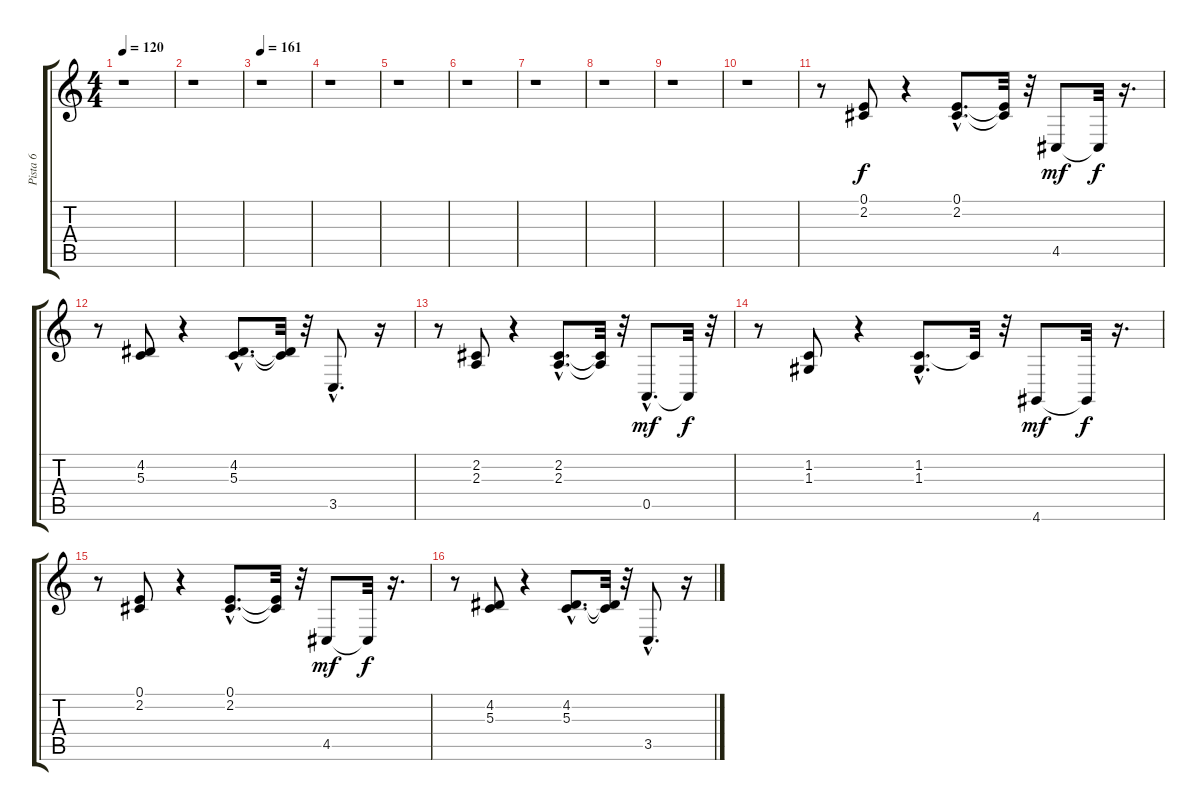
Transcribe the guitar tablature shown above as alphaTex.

\track ("Pista 6" "Pista 6") {instrument stringensemble1}
\staff {score tabs}
\tuning (E4 B3 G3 D3 A2 E2) {hide}
\ts (4 4)
\tempo 120
\clef g2
\ks c
r.1{dy f instrument stringensemble1} |
r.1 |
\tempo 161
r.1 |
r.1 |
r.1 |
r.1 |
r.1 |
r.1 |
r.1 |
r.1 |
r.8 (0.1 2.2).8{volume 16 balance 10} r.4 (0.1{hac} 2.2{hac}).8{d} (0.1{t} 2.2{t}).32 r.32 4.5.8{dy mf} 4.5{t}.32{dy f} r.16{d} |
r.8 (4.2 5.3).8 r.4 (4.2{hac} 5.3{hac}).8{d} (4.2{t} 5.3{t}).32 r.32 3.5{hac}.8{d} r.16 |
r.8 (2.2 2.3).8 r.4 (2.2{hac} 2.3{hac}).8{d} (2.2{t} 2.3{t}).32 r.32 0.5{hac}.8{d dy mf} 0.5{t}.32{dy f} r.32 |
r.8 (1.2 1.3).8 r.4 (1.2{hac} 1.3{hac}).8{d} 1.2{t}.32 r.32 4.6.8{dy mf} 4.6{t}.32{dy f} r.16{d} |
r.8 (0.1 2.2).8 r.4 (0.1{hac} 2.2{hac}).8{d} (0.1{t} 2.2{t}).32 r.32 4.5.8{dy mf} 4.5{t}.32{dy f} r.16{d} |
r.8 (4.2 5.3).8 r.4 (4.2{hac} 5.3{hac}).8{d} (4.2{t} 5.3{t}).32 r.32 3.5{hac}.8{d} r.16
